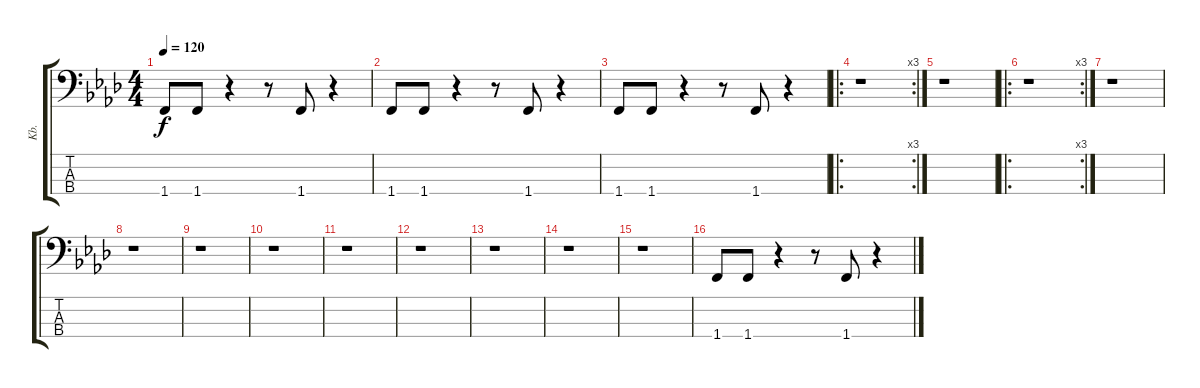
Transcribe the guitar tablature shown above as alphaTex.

\track ("Kb." "Kb.") {instrument synthbass1}
\staff {score tabs}
\tuning (G2 D2 A1 E1) {hide}
\ts (4 4)
\tempo 120
\clef f4
\ks ab
1.4.8{dy f} 1.4.8 r.4 r.8 1.4.8 r.4 |
1.4.8 1.4.8 r.4 r.8 1.4.8 r.4 |
1.4.8 1.4.8 r.4 r.8 1.4.8 r.4 |
\ro
\rc 3
r.1 |
r.1 |
\ro
\rc 3
r.1 |
r.1 |
r.1 |
r.1 |
r.1 |
r.1 |
r.1 |
r.1 |
r.1 |
r.1 |
1.4.8 1.4.8 r.4 r.8 1.4.8 r.4
